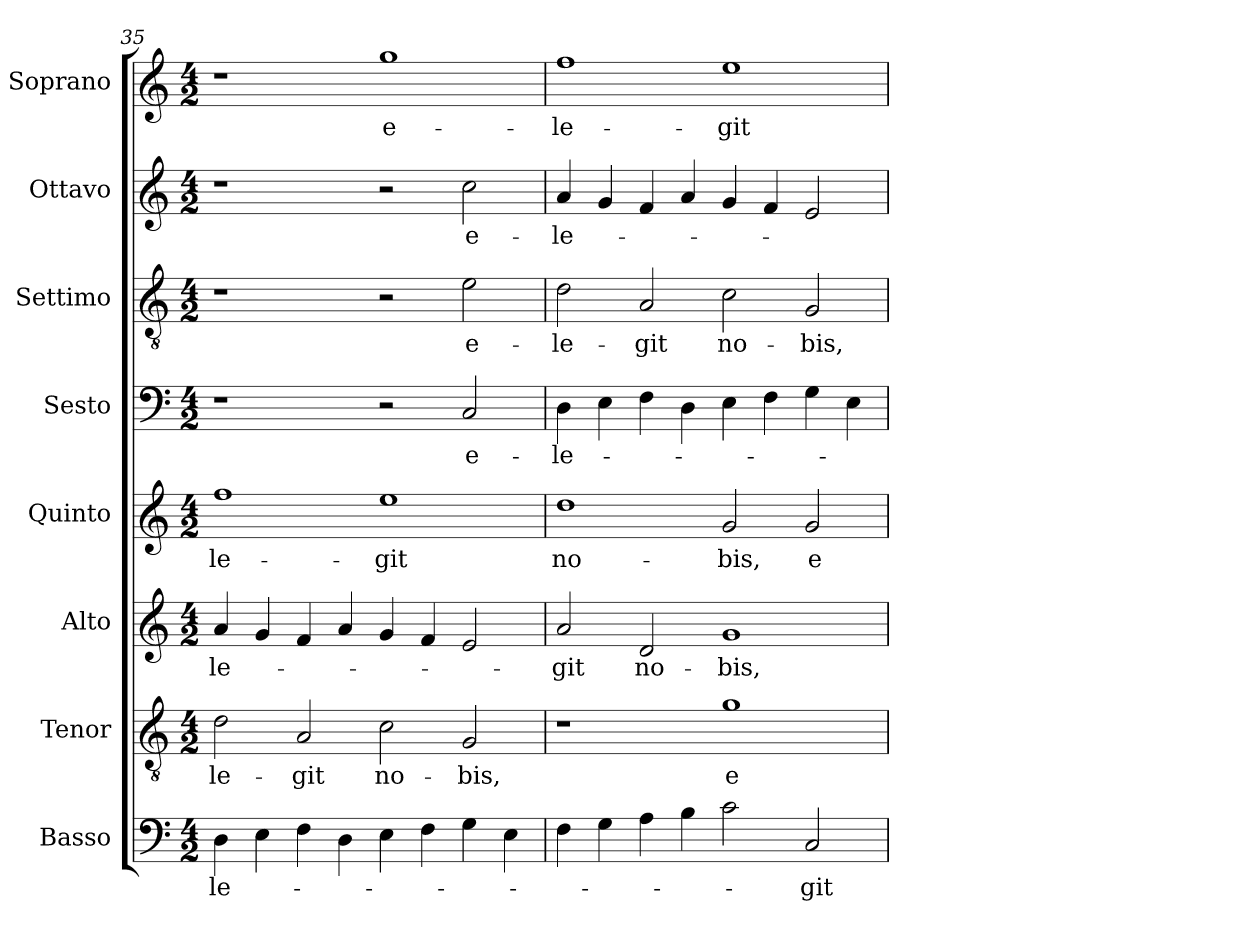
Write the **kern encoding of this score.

**kern	**text	**kern	**text	**kern	**text	**kern	**text	**kern	**text	**kern	**text	**kern	**text	**kern	**text
*part8	*part8	*part7	*part7	*part6	*part6	*part5	*part5	*part4	*part4	*part3	*part3	*part2	*part2	*part1	*part1
*staff8	*staff8	*staff7	*staff7	*staff6	*staff6	*staff5	*staff5	*staff4	*staff4	*staff3	*staff3	*staff2	*staff2	*staff1	*staff1
*I"Basso	*	*I"Tenor	*	*I"Alto	*	*I"Quinto	*	*I"Sesto	*	*I"Settimo	*	*I"Ottavo	*	*I"Soprano	*
*I'B.	*	*I'T.	*	*I'A.	*	*I'Q.	*	*I'Ss.	*	*I'St.	*	*I'Ot.	*	*I'S.	*
*clefF4	*	*clefGv2	*	*clefG2	*	*clefG2	*	*clefF4	*	*clefGv2	*	*clefG2	*	*clefG2	*
*	*	*ITrd7c12	*	*	*	*	*	*	*	*ITrd7c12	*	*	*	*	*
*k[]	*	*k[]	*	*k[]	*	*k[]	*	*k[]	*	*k[]	*	*k[]	*	*k[]	*
*C:	*	*C:	*	*C:	*	*C:	*	*C:	*	*C:	*	*C:	*	*C:	*
*M4/2	*	*M4/2	*	*M4/2	*	*M4/2	*	*M4/2	*	*M4/2	*	*M4/2	*	*M4/2	*
=35	=35	=35	=35	=35	=35	=35	=35	=35	=35	=35	=35	=35	=35	=35	=35
!	!LO:LY:b:color=#000000	!	!	!	!	!	!	!	!	!	!	!	!	!	!
!	!	!	!LO:LY:b:color=#000000	!	!	!	!	!	!	!	!	!	!	!	!
!	!	!	!	!	!LO:LY:b:color=#000000	!	!	!	!	!	!	!	!	!	!
!	!	!	!	!	!	!	!LO:LY:b:color=#000000	!	!	!	!	!	!	!	!
4Di\	-le-	2Di\	-le-	4ai/	-le-	1ffi	-le-	1r	.	1r	.	1r	.	1r	.
4Ei\	.	.	.	4gi/	.	.	.	.	.	.	.	.	.	.	.
!	!	!	!LO:LY:b:color=#000000	!	!	!	!	!	!	!	!	!	!	!	!
4Fi\	.	2AAi/	-git	4fi/	.	.	.	.	.	.	.	.	.	.	.
4Di\	.	.	.	4ai/	.	.	.	.	.	.	.	.	.	.	.
!	!	!	!LO:LY:b:color=#000000	!	!	!	!	!	!	!	!	!	!	!	!
!	!	!	!	!	!	!	!LO:LY:b:color=#000000	!	!	!	!	!	!	!	!
!	!	!	!	!	!	!	!	!	!	!	!	!	!	!	!LO:LY:b:color=#000000
4Ei\	.	2Ci\	no-	4gi/	.	1eei	-git	2r	.	2r	.	2r	.	1ggi	e-
4Fi\	.	.	.	4fi/	.	.	.	.	.	.	.	.	.	.	.
!	!	!	!LO:LY:b:color=#000000	!	!	!	!	!	!	!	!	!	!	!	!
!	!	!	!	!	!	!	!	!	!LO:LY:b:color=#000000	!	!	!	!	!	!
!	!	!	!	!	!	!	!	!	!	!	!LO:LY:b:color=#000000	!	!	!	!
!	!	!	!	!	!	!	!	!	!	!	!	!	!LO:LY:b:color=#000000	!	!
4Gi\	.	2GGi/	-bis,	2ei/	.	.	.	2Ci/	e-	2Ei\	e-	2cci\	e-	.	.
4Ei\	.	.	.	.	.	.	.	.	.	.	.	.	.	.	.
=36	=36	=36	=36	=36	=36	=36	=36	=36	=36	=36	=36	=36	=36	=36	=36
!	!	!	!	!	!LO:LY:b:color=#000000	!	!	!	!	!	!	!	!	!	!
!	!	!	!	!	!	!	!LO:LY:b:color=#000000	!	!	!	!	!	!	!	!
!	!	!	!	!	!	!	!	!	!LO:LY:b:color=#000000	!	!	!	!	!	!
!	!	!	!	!	!	!	!	!	!	!	!LO:LY:b:color=#000000	!	!	!	!
!	!	!	!	!	!	!	!	!	!	!	!	!	!LO:LY:b:color=#000000	!	!
!	!	!	!	!	!	!	!	!	!	!	!	!	!	!	!LO:LY:b:color=#000000
4Fi\	.	1r	.	2ai/	-git	1ddi	no-	4Di\	-le-	2Di\	-le-	4ai/	-le-	1ffi	-le-
4Gi\	.	.	.	.	.	.	.	4Ei\	.	.	.	4gi/	.	.	.
!	!	!	!	!	!LO:LY:b:color=#000000	!	!	!	!	!	!	!	!	!	!
!	!	!	!	!	!	!	!	!	!	!	!LO:LY:b:color=#000000	!	!	!	!
4Ai\	.	.	.	2di/	no-	.	.	4Fi\	.	2AAi/	-git	4fi/	.	.	.
4Bi\	.	.	.	.	.	.	.	4Di\	.	.	.	4ai/	.	.	.
!	!	!	!LO:LY:b:color=#000000	!	!	!	!	!	!	!	!	!	!	!	!
!	!	!	!	!	!LO:LY:b:color=#000000	!	!	!	!	!	!	!	!	!	!
!	!	!	!	!	!	!	!LO:LY:b:color=#000000	!	!	!	!	!	!	!	!
!	!	!	!	!	!	!	!	!	!	!	!LO:LY:b:color=#000000	!	!	!	!
!	!	!	!	!	!	!	!	!	!	!	!	!	!	!	!LO:LY:b:color=#000000
2ci\	.	1Gi	e-	1gi	-bis,	2gi/	-bis,	4Ei\	.	2Ci\	no-	4gi/	.	1eei	-git
.	.	.	.	.	.	.	.	4Fi\	.	.	.	4fi/	.	.	.
!	!LO:LY:b:color=#000000	!	!	!	!	!	!	!	!	!	!	!	!	!	!
!	!	!	!	!	!	!	!LO:LY:b:color=#000000	!	!	!	!	!	!	!	!
!	!	!	!	!	!	!	!	!	!	!	!LO:LY:b:color=#000000	!	!	!	!
2Ci/	-git	.	.	.	.	2gi/	e-	4Gi\	.	2GGi/	-bis,	2ei/	.	.	.
.	.	.	.	.	.	.	.	4Ei\	.	.	.	.	.	.	.
=	=	=	=	=	=	=	=	=	=	=	=	=	=	=	=
*-	*-	*-	*-	*-	*-	*-	*-	*-	*-	*-	*-	*-	*-	*-	*-
